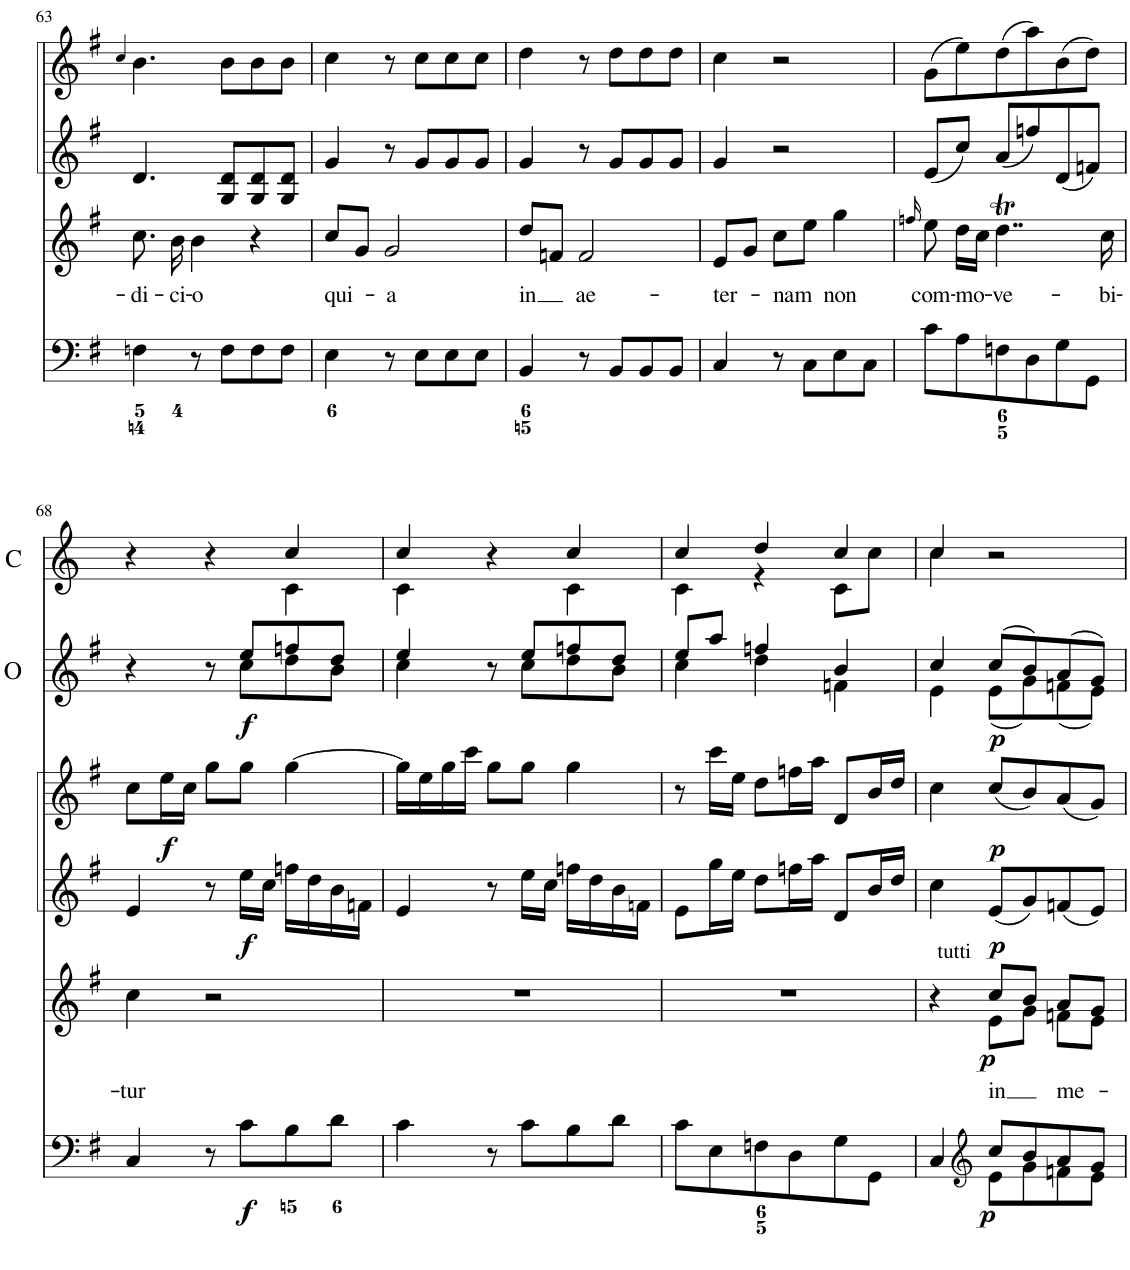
**kern	**dynam	**kern	**text	**dynam	**kern	**dynam	**kern	**dynam	**kern	**dynam	**kern
*part6	*part6	*part5	*part5	*part5	*part4	*part4	*part3	*part3	*part2	*part2	*part1
*staff6	*staff6	*staff5	*staff5	*staff5	*staff4	*staff4	*staff3	*staff3	*staff2	*staff2	*staff1
*I"Organ	*	*I"Voice	*	*	*I"Violin	*	*I"Violin	*	*I"Oboi	*	*I"Corni in G
*	*	*	*	*	*I'Vln	*	*I'Vln	*	*I'O	*	*I'C
!!LO:PB:g=z
*clefF4	*	*clefG2	*	*	*clefG2	*	*clefG2	*	*clefG2	*	*clefG2
*	*	*	*	*	*	*	*	*	*	*	*Trd3c5
*k[f#]	*	*k[f#]	*	*	*k[f#]	*	*k[f#]	*	*k[f#]	*	*k[]
*M3/4	*	*M3/4	*	*	*M3/4	*	*M3/4	*	*M3/4	*	*M3/4
=63	=63	=63	=63	=63	=63	=63	=63	=63	=63	=63	=63
.	.	.	.	.	.	.	4qcc/	.	.	.	.
!	!	!	!LO:LY:b	!	!	!	!	!	!	!	!
4Fn\	.	8.cc\	-di-	.	4.d/	.	4.b\	.	2.r	.	2.r
!	!	!	!LO:LY:b	!	!	!	!	!	!	!	!
.	.	16b\	-ci-	.	.	.	.	.	.	.	.
!	!	!	!LO:LY:b	!	!	!	!	!	!	!	!
8r	.	4b\	-o	.	.	.	.	.	.	.	.
8F\L	.	.	.	.	8G/ 8d/L	.	8b\L	.	.	.	.
8F\	.	4r	.	.	8G/ 8d/	.	8b\	.	.	.	.
8F\J	.	.	.	.	8G/ 8d/J	.	8b\J	.	.	.	.
=64	=64	=64	=64	=64	=64	=64	=64	=64	=64	=64	=64
!	!	!	!LO:LY:b	!	!	!	!	!	!	!	!
4E\	.	8cc/L	qui-	.	4g/	.	4cc\	.	2.r	.	2.r
.	.	8g/J	.	.	.	.	.	.	.	.	.
!	!	!	!LO:LY:b	!	!	!	!	!	!	!	!
8r	.	2g/	-a	.	8r	.	8r	.	.	.	.
8E\L	.	.	.	.	8g/L	.	8cc\L	.	.	.	.
8E\	.	.	.	.	8g/	.	8cc\	.	.	.	.
8E\J	.	.	.	.	8g/J	.	8cc\J	.	.	.	.
=65	=65	=65	=65	=65	=65	=65	=65	=65	=65	=65	=65
!	!	!	!LO:LY:b	!	!	!	!	!	!	!	!
4BB/	.	8dd/L	in	.	4g/	.	4dd\	.	2.r	.	2.r
.	.	8fn/J	.	.	.	.	.	.	.	.	.
!	!	!	!LO:LY:b	!	!	!	!	!	!	!	!
8r	.	2f/	ae-	.	8r	.	8r	.	.	.	.
8BB/L	.	.	.	.	8g/L	.	8dd\L	.	.	.	.
8BB/	.	.	.	.	8g/	.	8dd\	.	.	.	.
8BB/J	.	.	.	.	8g/J	.	8dd\J	.	.	.	.
=66	=66	=66	=66	=66	=66	=66	=66	=66	=66	=66	=66
!	!	!	!LO:LY:b	!	!	!	!	!	!	!	!
4C/	.	8e/L	-ter-	.	4g/	.	4cc\	.	2.r	.	2.r
.	.	8g/J	.	.	.	.	.	.	.	.	.
!	!	!	!LO:LY:b	!	!	!	!	!	!	!	!
8r	.	8cc\L	-nam	.	2r	.	2r	.	.	.	.
8C\L	.	8ee\J	.	.	.	.	.	.	.	.	.
!	!	!	!LO:LY:b	!	!	!	!	!	!	!	!
8E\	.	4gg\	non	.	.	.	.	.	.	.	.
8C\J	.	.	.	.	.	.	.	.	.	.	.
=67	=67	=67	=67	=67	=67	=67	=67	=67	=67	=67	=67
.	.	16qffn/	.	.	.	.	.	.	.	.	.
!	!	!	!LO:LY:b	!	!	!	!	!	!	!	!
8c\L	.	8ee\	com-	.	(8e/L	.	(8g\L	.	2.r	.	2.r
!	!	!	!LO:LY:b	!	!	!	!	!	!	!	!
8A\	.	16dd\LL	-mo-	.	8cc/J)	.	8ee\)	.	.	.	.
.	.	16cc\JJ	.	.	.	.	.	.	.	.	.
!	!	!	!LO:LY:b	!	!	!	!	!	!	!	!
8Fn\	.	4..ddT\	-ve-	.	(8a/L	.	(8dd\	.	.	.	.
8D\	.	.	.	.	8ffn/)	.	8aa\)	.	.	.	.
8G\	.	.	.	.	(8d/	.	(8b\	.	.	.	.
8GG\J	.	.	.	.	8fn/J)	.	8dd\J)	.	.	.	.
!	!	!	!LO:LY:b	!	!	!	!	!	!	!	!
.	.	16cc\	-bi-	.	.	.	.	.	.	.	.
!!LO:LB:g=z
=68	=68	=68	=68	=68	=68	=68	=68	=68	=68	=68	=68
!	!	!	!LO:LY:b	!	!	!	!	!	!	!	!
*	*	*	*	*	*	*	*	*	*^	*	*^
4C/	.	4cc\	-tur	.	4e/	.	8cc\L	.	4r	4.ryy	.	4r	2ryy
!	!	!	!	!	!	!	!	!LO:DY:b	!	!	!	!	!
.	.	.	.	.	.	.	16ee\L	f	.	.	.	.	.
.	.	.	.	.	.	.	16cc\JJ	.	.	.	.	.	.
8r	.	2r	.	.	8r	.	8gg\L	.	8r	.	.	4r	.
!	!LO:DY:b	!	!	!	!	!LO:DY:b	!	!	!	!	!LO:DY:b	!	!
8c\L	f	.	.	.	16ee\LL	f	8gg\J	.	8ee/L	8cc\L	f	.	.
.	.	.	.	.	16cc\JJ	.	.	.	.	.	.	.	.
8B\	.	.	.	.	16ffn\LL	.	[4gg\	.	8ffn/	8dd\	.	4cc/	4c\
.	.	.	.	.	16dd\	.	.	.	.	.	.	.	.
8d\J	.	.	.	.	16b\	.	.	.	8dd/J	8b\J	.	.	.
.	.	.	.	.	16fn\JJ	.	.	.	.	.	.	.	.
=69	=69	=69	=69	=69	=69	=69	=69	=69	=69	=69	=69	=69	=69
4c\	.	2.r	.	.	4e/	.	16gg\LL]	.	4ee/	4cc\	.	4cc/	4c\
.	.	.	.	.	.	.	16ee\	.	.	.	.	.	.
.	.	.	.	.	.	.	16gg\	.	.	.	.	.	.
.	.	.	.	.	.	.	16ccc\JJ	.	.	.	.	.	.
8r	.	.	.	.	8r	.	8gg\L	.	8r	8ryy	.	4r	4ryy
8c\L	.	.	.	.	16ee\LL	.	8gg\J	.	8ee/L	8cc\L	.	.	.
.	.	.	.	.	16cc\JJ	.	.	.	.	.	.	.	.
8B\	.	.	.	.	16ffn\LL	.	4gg\	.	8ffn/	8dd\	.	4cc/	4c\
.	.	.	.	.	16dd\	.	.	.	.	.	.	.	.
8d\J	.	.	.	.	16b\	.	.	.	8dd/J	8b\J	.	.	.
.	.	.	.	.	16fn\JJ	.	.	.	.	.	.	.	.
=70	=70	=70	=70	=70	=70	=70	=70	=70	=70	=70	=70	=70	=70
8c\L	.	2.r	.	.	8e\L	.	8r	.	8ee/L	4cc\	.	4cc/	4c\
8E\	.	.	.	.	16gg\L	.	16ccc\LL	.	8aa/J	.	.	.	.
.	.	.	.	.	16ee\JJ	.	16ee\JJ	.	.	.	.	.	.
8Fn\	.	.	.	.	8dd\L	.	8dd\L	.	4ffn/	4dd\	.	4dd/	4r
8D\	.	.	.	.	16ffn\L	.	16ffn\L	.	.	.	.	.	.
.	.	.	.	.	16aa\JJ	.	16aa\JJ	.	.	.	.	.	.
8G\	.	.	.	.	8d/L	.	8d/L	.	4b/	4fn\	.	4cc/	8c\L
8GG\J	.	.	.	.	16b/L	.	16b/L	.	.	.	.	.	8cc\J
.	.	.	.	.	16dd/JJ	.	16dd/JJ	.	.	.	.	.	.
=71	=71	=71	=71	=71	=71	=71	=71	=71	=71	=71	=71	=71	=71
*^	*	*^	*	*	*	*	*	*	*	*	*	*	*
4C/	4ryy	.	4r	4ryy	.	.	4cc\	.	4cc\	.	4cc/	4e\	.	4cc/	4cc\
*clefG2	*	*	*	*	*	*	*	*	*	*	*	*	*	*	*
!	!	!	!LO:TX:a:t=tutti	!	!	!	!	!	!	!	!	!	!	!	!
!	!	!LO:DY:b	!	!	!LO:LY:b	!LO:DY:b	!	!LO:DY:b	!	!LO:DY:b	!	!	!LO:DY:b	!	!
8cc/L	8e\L	p	8cc/L	8e\L	in	p	(8e/L	p	(8cc/L	p	(8cc/L	(8e\L	p	2r	2ryy
8b/	8g\	.	8b/J	8g\J	.	.	8g/)	.	8b/)	.	8b/)	8g\)	.	.	.
!	!	!	!	!	!LO:LY:b	!	!	!	!	!	!	!	!	!	!
8a/	8fn\	.	8a/L	8fn\L	me-	.	(8fn/	.	(8a/	.	(8a/	(8fn\	.	.	.
8g/J	8e\J	.	8g/J	8e\J	.	.	8e/J)	.	8g/J)	.	8g/J)	8e\J)	.	.	.
*v	*v	*	*	*	*	*	*	*	*	*	*v	*v	*	*v	*v
*	*	*v	*v	*	*	*	*	*	*	*	*	*
=	=	=	=	=	=	=	=	=	=	=	=
*-	*-	*-	*-	*-	*-	*-	*-	*-	*-	*-	*-
